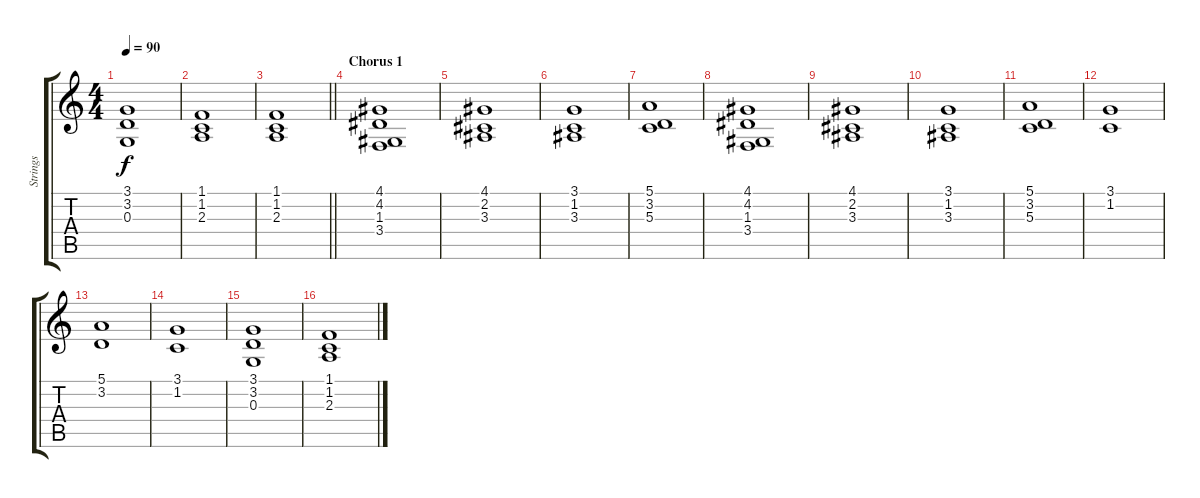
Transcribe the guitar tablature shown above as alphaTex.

\track ("Strings" "Strings") {instrument stringensemble1}
\staff {score tabs}
\tuning (E4 B3 G3 D3 A2 E2) {hide}
\ts (4 4)
\tempo 90
\clef g2
\ks aminor
(3.1 3.2 0.3).1{dy f} |
(1.1 1.2 2.3).1 |
\barLineRight lightlight
(1.1 1.2 2.3).1 |
\section ("" "Chorus 1")
(4.1 4.2 1.3 3.4).1 |
(4.1 2.2 3.3).1 |
(3.1 1.2 3.3).1 |
(5.1 3.2 5.3).1 |
(4.1 4.2 1.3 3.4).1 |
(4.1 2.2 3.3).1 |
(3.1 1.2 3.3).1 |
(5.1 3.2 5.3).1 |
(3.1 1.2).1 |
(5.1 3.2).1 |
(3.1 1.2).1 |
(3.1 3.2 0.3).1 |
(1.1 1.2 2.3).1
